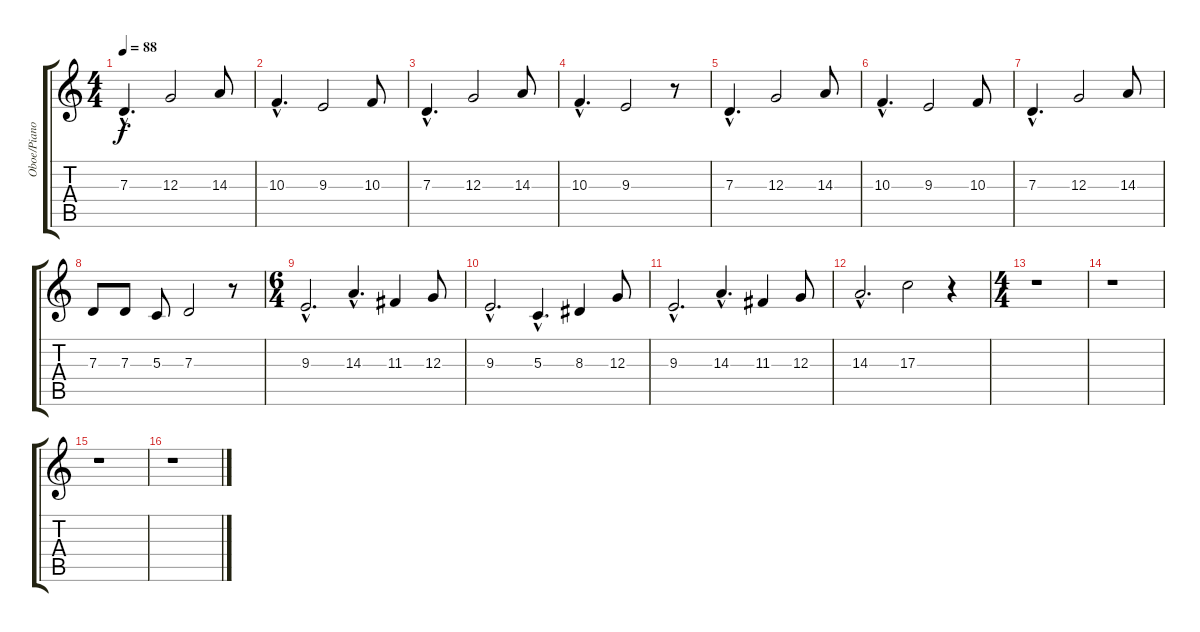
\track ("Oboe/Piano/Violino" "Oboe/Piano") {instrument oboe}
\staff {score tabs}
\tuning (E4 B3 G3 D3 A2 E2) {hide}
\ts (4 4)
\tempo 88
\clef g2
\ks c
7.3{hac}.4{d dy f} 12.3.2 14.3.8 |
10.3{hac}.4{d} 9.3.2 10.3.8 |
7.3{hac}.4{d} 12.3.2 14.3.8 |
10.3{hac}.4{d} 9.3.2 r.8 |
7.3{hac}.4{d} 12.3.2 14.3.8 |
10.3{hac}.4{d} 9.3.2 10.3.8 |
7.3{hac}.4{d} 12.3.2 14.3.8 |
7.3.8 7.3.8 5.3.8 7.3.2 r.8 |
\ts (6 4)
9.3{hac}.2{d} 14.3{hac}.4{d} 11.3.4 12.3.8 |
9.3{hac}.2{d} 5.3{hac}.4{d} 8.3.4 12.3.8 |
9.3{hac}.2{d} 14.3{hac}.4{d} 11.3.4 12.3.8 |
14.3{hac}.2{d} 17.3.2 r.4 |
\ts (4 4)
r.1 |
r.1 |
r.1 |
r.1
